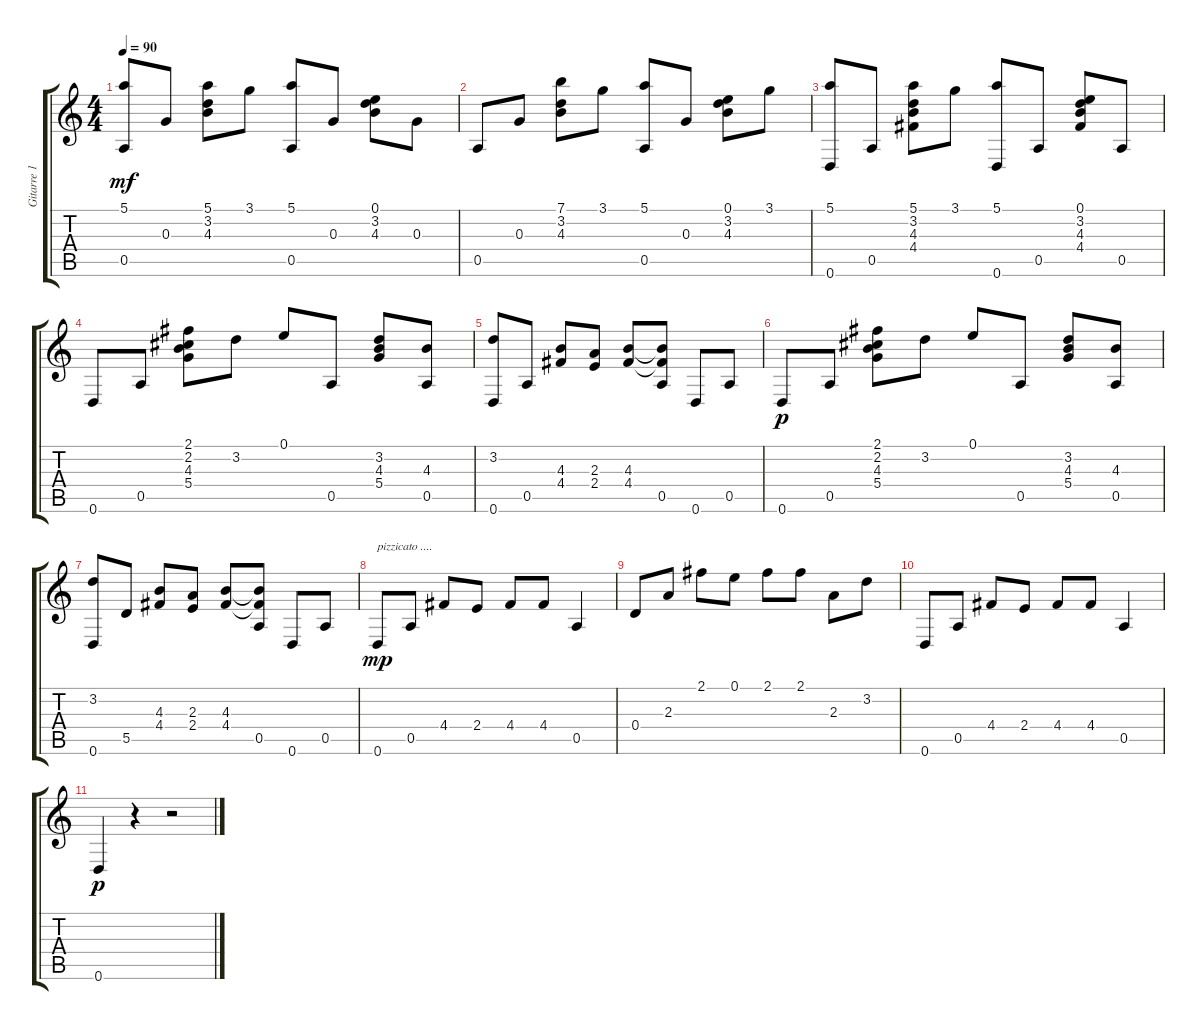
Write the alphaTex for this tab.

\track ("Gitarre 1" "Gitarre 1") {instrument acousticguitarnylon}
\staff {score tabs}
\tuning (E4 B3 G3 D3 A2 D2) {hide}
\ts (4 4)
\tempo 90
\clef g2
\ks c
(5.1 0.5{t}).8{dy mf} 0.3.8 (5.1 3.2 4.3).8 3.1.8 (5.1 0.5).8 0.3.8 (0.1 3.2 4.3).8 0.3.8 |
0.5.8 0.3.8 (7.1 3.2 4.3).8 3.1.8 (5.1 0.5).8 0.3.8 (0.1 3.2 4.3).8 3.1.8 |
(5.1 0.6).8 0.5.8 (5.1 3.2 4.3 4.4).8 3.1.8 (5.1 0.6).8 0.5.8 (0.1 3.2 4.3 4.4).8 0.5.8 |
0.6.8 0.5.8 (2.1 2.2 4.3 5.4).8 3.2.8 0.1.8 0.5.8 (3.2 4.3 5.4).8 (4.3 0.5).8 |
(3.2 0.6).8 0.5.8 (4.3 4.4).8 (2.3 2.4).8 (4.3 4.4).8 (4.3{t} 4.4{t} 0.5).8 0.6.8 0.5.8 |
0.6.8{dy p} 0.5.8 (2.1 2.2 4.3 5.4).8 3.2.8 0.1.8 0.5.8 (3.2 4.3 5.4).8 (4.3 0.5).8 |
(3.2 0.6).8 5.5.8 (4.3 4.4).8 (2.3 2.4).8 (4.3 4.4).8 (4.3{t} 4.4{t} 0.5).8 0.6.8 0.5.8 |
0.6.8{txt "pizzicato ...." dy mp} 0.5.8 4.4.8 2.4.8 4.4.8 4.4.8 0.5.4 |
0.4.8 2.3.8 2.1.8 0.1.8 2.1.8 2.1.8 2.3.8 3.2.8 |
0.6.8 0.5.8 4.4.8 2.4.8 4.4.8 4.4.8 0.5.4 |
0.6.4{dy p} r.4 r.2
